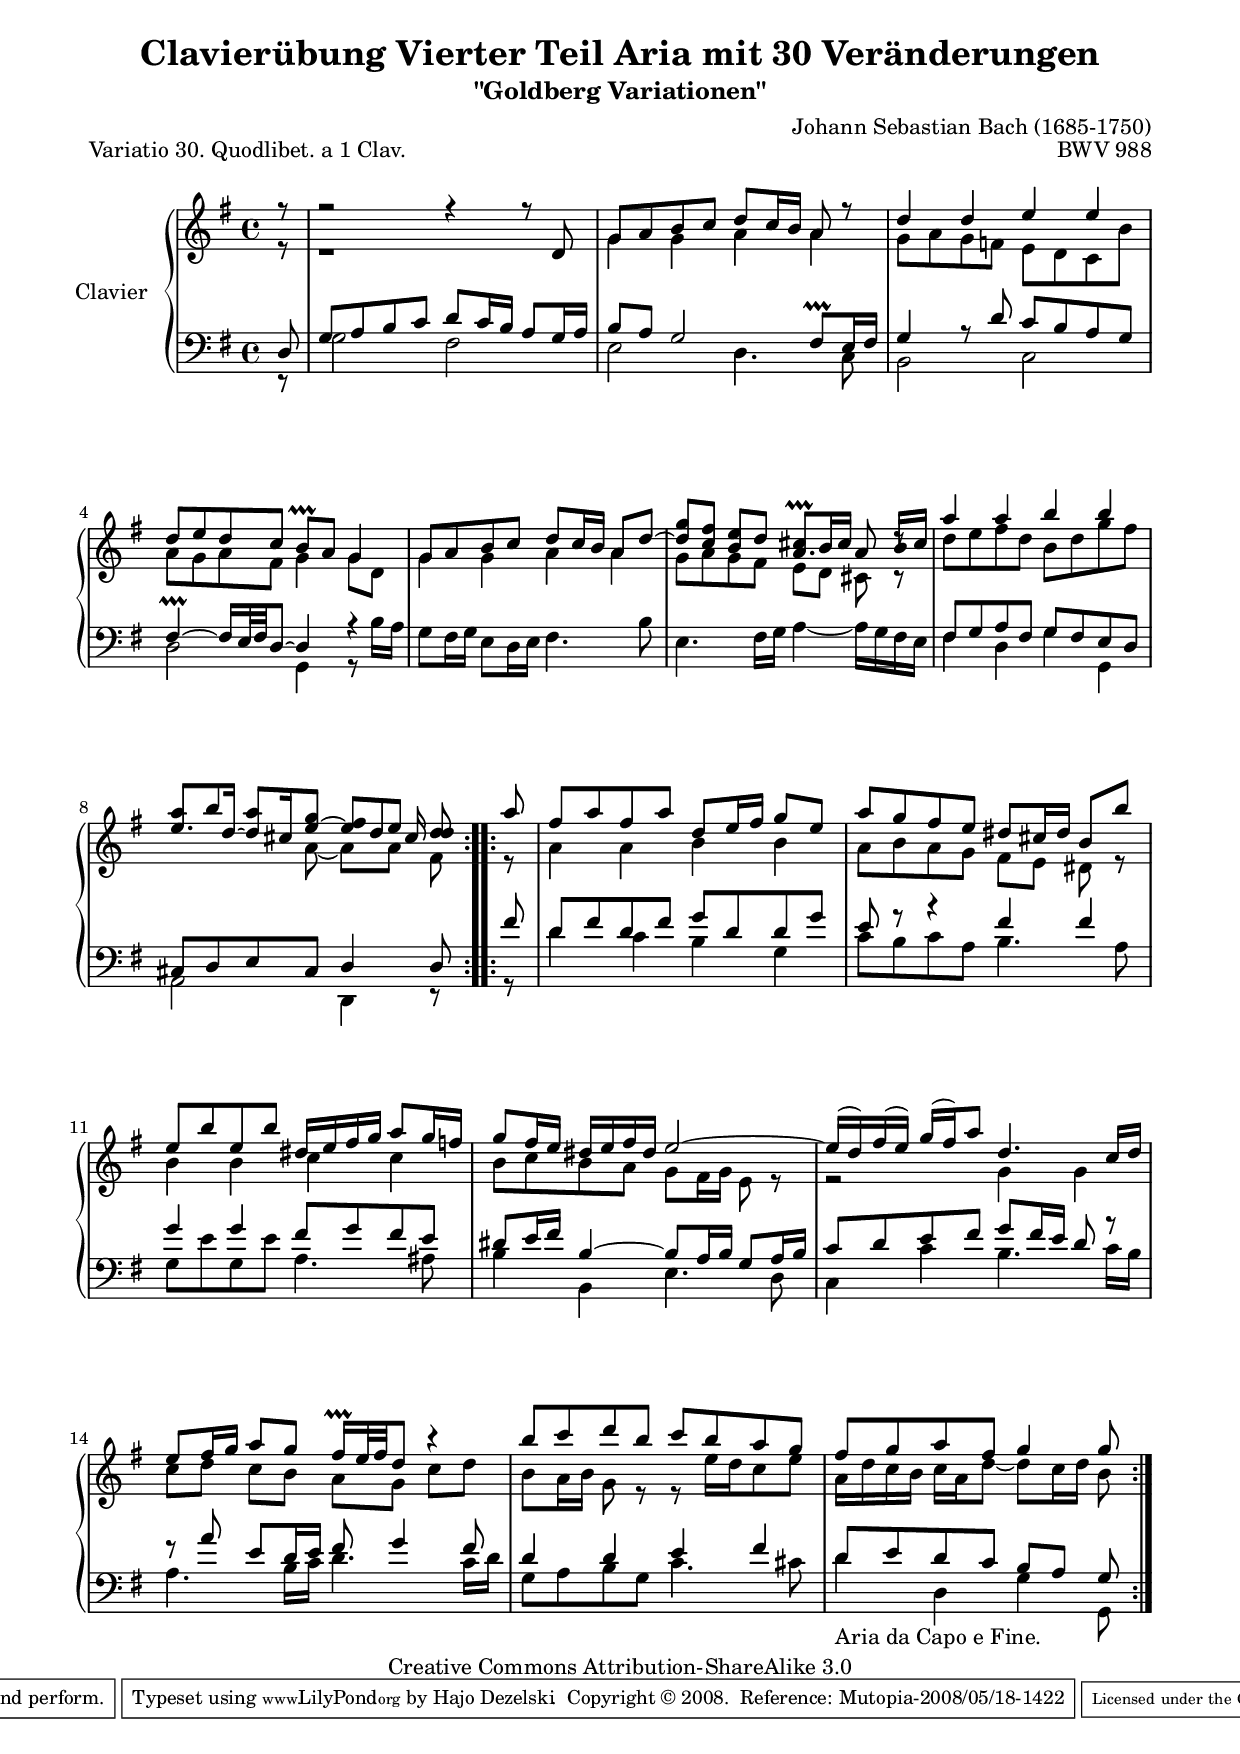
\version "2.11.44"

\paper {
    page-top-space = #0.0
    %indent = 0.0
    line-width = 18.0\cm
    ragged-bottom = ##f
    ragged-last-bottom = ##f
}

% #(set-default-paper-size "a4")

#(set-global-staff-size 19)

\header {
        title = "Clavierübung Vierter Teil Aria mit 30 Veränderungen"
        subtitle = "\"Goldberg Variationen\""
        piece = "Variatio 30. Quodlibet. a 1 Clav."
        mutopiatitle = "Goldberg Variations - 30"
        composer = "Johann Sebastian Bach (1685-1750)"
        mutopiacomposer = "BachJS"
        opus = "BWV 988"
        date = "1741"
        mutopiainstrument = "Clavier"
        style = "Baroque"
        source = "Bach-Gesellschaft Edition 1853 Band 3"
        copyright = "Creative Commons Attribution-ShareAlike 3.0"
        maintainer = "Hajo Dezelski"
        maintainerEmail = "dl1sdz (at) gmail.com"
	
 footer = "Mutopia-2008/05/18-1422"
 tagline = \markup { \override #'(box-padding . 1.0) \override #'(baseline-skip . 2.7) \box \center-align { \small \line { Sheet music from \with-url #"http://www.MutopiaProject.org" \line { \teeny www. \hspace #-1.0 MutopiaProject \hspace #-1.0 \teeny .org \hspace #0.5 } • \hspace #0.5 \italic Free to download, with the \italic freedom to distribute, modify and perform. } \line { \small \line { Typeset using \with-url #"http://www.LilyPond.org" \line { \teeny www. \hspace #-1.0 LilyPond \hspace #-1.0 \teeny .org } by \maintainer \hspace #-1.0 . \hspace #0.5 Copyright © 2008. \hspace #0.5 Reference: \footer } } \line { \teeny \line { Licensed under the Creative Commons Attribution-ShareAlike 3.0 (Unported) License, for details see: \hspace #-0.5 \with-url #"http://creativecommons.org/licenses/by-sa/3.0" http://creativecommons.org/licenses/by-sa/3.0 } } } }
}

sopranoOne =   \relative d' {
    \repeat volta 2 { %begin repeated section
		\stemUp
		\partial 8 r8 | % Auftakt
        r2 r4 r8 d8 | % 1
        g8 [ a b c ] d8 [ c16 b ] a8 r8 | % 2
        d4 d e e | % 3
        d8 [ e d c ] b \prallprall [ a ] g4 | % 4
        g8 [ a b c ] d [ c16 b ] a8 [ d ~ ] | % 5
        g8 [ fis e d ] cis \prallprall  [ b16 cis ] a8 r8 | % 6
        a'4 a b b | % 7
        a8 [ b a g ] fis [ e ] d | % 8
    } %end of repeated section
  
    \repeat volta 2 { %begin repeated section
		\partial 8 a'8 | % Auftakta
		fis8 [ a fis a ] d, [ e16 fis ] g8 [e ] | % 9
		a8 [ g fis e ] dis [ cis16 dis ] b8 [b'] | % 10
		e,8 [ b' e, b'] dis,16 [e fis g ] a8 [ g16 f ] | % 11
		g8 [ fis16 e ] dis16 [ e fis dis ] e2 ~ | % 12
		e16 [(d ) fis (e) ] g16 [(fis) a8 ] d,4. c16 [ d] | % 13
		e8 [ fis16 g] a8 [ g ] fis16 \prallprall [ e32 fis d8 ] r4 | % 14
		b'8 [ c d b ] c [ b a g ] | % 15
		fis8 [ g a fis ] g4 g8 | % 16
    } %end repeated section
}

sopranoTwo =   \relative g' {
	\repeat volta 2 { %begin repeated section
		\stemDown
        \partial 8 r8 | % Auftakt
		r1 | % 1
        g4 g a a | % 2
        g8 [ a g f ] e [ d c b' ] | % 3
        a8 [ g a fis ] g4 g8 [ d ] | % 4
        g4 g a a | % 5
		<<
		{ d8 [ c ] b4 a4. b16 [cis] } \\
        { g8 [ a g fis ] e [ d ] cis r8}
		>> | % 6
        d'8 [ e fis d ] b [ d g fis ] | % 7
		<<
        { e8. [ d16 ] ~ d [ cis e8 ~ ] e16 [ d8 cis16 ] d8 } \\
        { s4 s8 a8 ~ a [ a ] fis } 
		>> | % 8
   } %end of repeated section
  
    \repeat volta 2 { %begin repeated section
		\partial 8 r8 | % Auftakt
		a4 a b b | % 9
		a8 [ b a g ] fis [ e ] dis r8 | % 10
		b'4 b c c | % 11
		b8 [ c b a ] g [ fis16 g ] e8 r8 | % 12
		r2 g4 g4 | % 13
		c8 [ d8 ] c [b] a [g] c [d ] | % 14
		b8 [ a16 b ]g8 r8 r8 e'16 [d c8 e ] | % 15
		a,16 [ d c b ] c [ a d8 ~ ] d8 [ c16 d ] b8 | % 16 
    } %end repeated section
}



soprano = << \sopranoOne \\ \sopranoTwo >>

%%
%% Bass Clef
%% 

bassOne = \relative d {
	\repeat volta 2 { %begin repeated section
	\stemUp
		\partial 8 d8 | % 1
        g8 [ a b c ] d [ c16 b ] a8 [ g16 a ] | % 1
        b8 [ a ] g2 fis8 \prallprall [ e16 fis ] | % 2
        g4 r8 d'8 c [ b a g ] | % 3
        fis4 \prallprall ~ fis16 [e32 fis d8 ~] d4 r4 | % 4
        s1 | % 5
        s1 | % 6
        fis8 [ g a fis ] g [ fis e d ] | % 7
        cis8 [ d e cis ] d4 d8 | % 8
    } %end of repeated section
  
    \repeat volta 2 { %begin repeated section
		\partial 8  fis'8 | % Auftakt
		d8 [ fis d fis ] g [ d d g ] | % 9
		e8 r8 r4 fis4 fis | % 10
		g4 g fis8 [g fis e ] | % 11
		dis8 [ e16 fis ] b,4 ~ b8 [ a16 b ] g8 [a16 b ] | % 12
		c8 [ d e fis ] g [ fis16 e ] d8 r8 | % 13
		r8 a'8 e [ d16 e ] fis8 g4 fis8 | % 14
		d4 d e fis | % 15
		d8 [ e d c ] b [ a ] g | % 16
  
    } %end repeated section
}

bassTwo = \relative g {
    \repeat volta 2 { %begin repeated section
	\stemDown	    
  \partial 8 r8 | % Auftakt
        g2 fis | % 1
        e2 d4. c8 | % 2
        b2 c | % 3
        d2 g,4 r8 b'16 [ a ] | % 4
        g8 [ fis16 g ] e8 [ d16 e ] fis4. b8 | % 5
        e,4. fis16 [ g ] a4 ~ a16 [ g fis e ] | % 6
        fis4 d g g, | % 7
        a2 d,4 r8 | % 8
    } %end of repeated section
  
    \repeat volta 2 { %begin repeated section
		\partial 8 r8 | % Auftakt
		d''4 c b g | % 9
		c8 [ b c a ] b4. a8 | % 10
		g8 [ e' g, e' ] a,4. ais8 | % 11
		b4 b, e4. d8 | % 12
		c4 c' b4. c16 [ b ] | % 13
		a4. b16 [ c ] d4. c16 [ d ] | % 14
		g,8 [ a b g ] c4. cis8 | % 15
		d4_\markup { "Aria da Capo e Fine." } d, g g,8 | % 16
    } %end repeated section
	
}

bass = << \bassOne \\ \bassTwo>>

%% Merge score - Piano staff

\score {
    \context PianoStaff <<
        \set PianoStaff.instrumentName = "Clavier  "
        \set PianoStaff.midiInstrument = "harpsichord"
        \new Staff = "upper" { \clef treble \key g \major \time 4/4 \soprano  }
        \new Staff = "lower"  { \clef bass \key g \major \time 4/4 \bass }
    >>
    \layout{  }
    \midi { }

}
